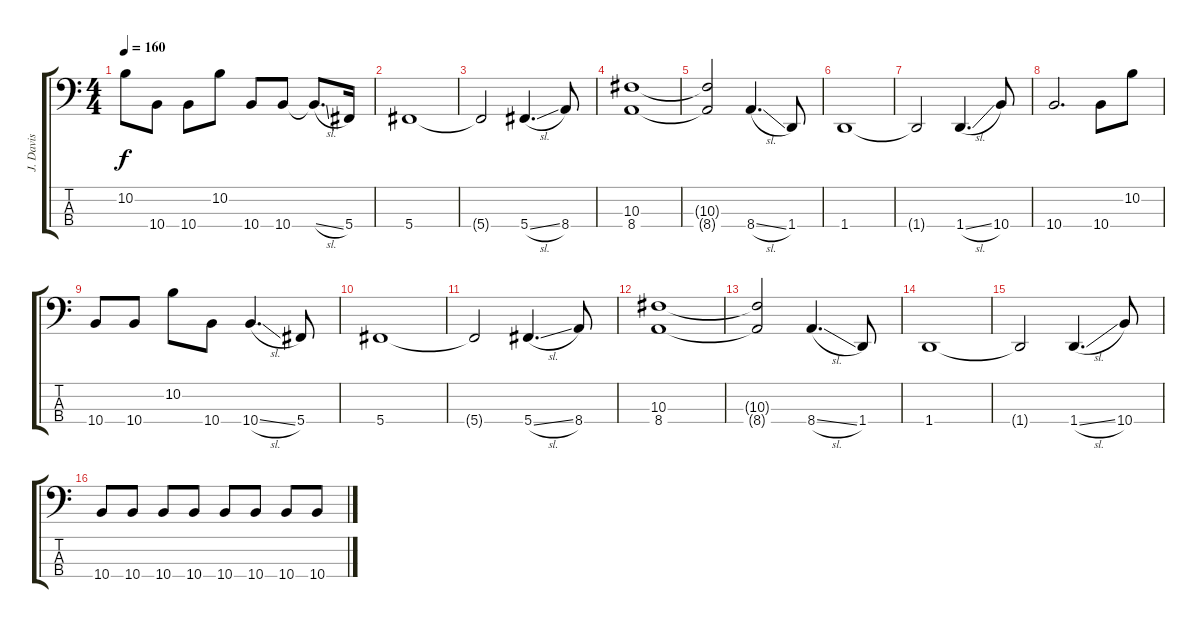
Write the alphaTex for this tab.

\track ("J. Davis" "J. Davis") {instrument electricbasspick}
\staff {score tabs}
\tuning (Gb2 Db2 Ab1 Db1) {hide}
\ts (4 4)
\tempo 160
\clef f4
\ks c
10.2.8{dy f} 10.4.8 10.4.8 10.2.8 10.4.8 10.4.8 10.4{sl t}.8{d} 5.4.16 |
5.4.1 |
5.4{t}.2 5.4{sl}.4{d} 8.4.8 |
(10.3 8.4).1 |
(10.3{t} 8.4{t}).2 8.4{sl}.4{d} 1.4.8 |
1.4.1 |
1.4{t}.2 1.4{sl}.4{d} 10.4.8 |
10.4.2{d} 10.4.8 10.2.8 |
10.4.8 10.4.8 10.2.8 10.4.8 10.4{sl}.4{d} 5.4.8 |
5.4.1 |
5.4{t}.2 5.4{sl}.4{d} 8.4.8 |
(10.3 8.4).1 |
(10.3{t} 8.4{t}).2 8.4{sl}.4{d} 1.4.8 |
1.4.1 |
1.4{t}.2 1.4{sl}.4{d} 10.4.8 |
10.4.8 10.4.8 10.4.8 10.4.8 10.4.8 10.4.8 10.4.8 10.4.8
